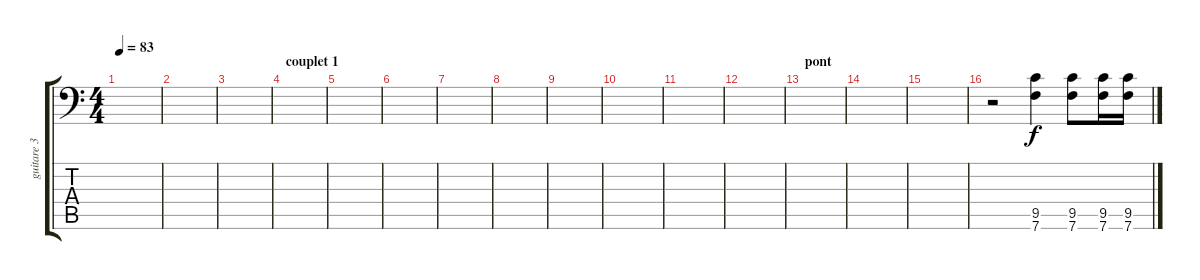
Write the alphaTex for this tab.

\track ("guitare 3" "guitare 3") {instrument overdrivenguitar}
\staff {score tabs}
\tuning (Bb3 F3 Db3 Ab2 Eb2 Bb1) {hide}
\ts (4 4)
\tempo 83
\clef f4
\ks c
|
|
|
\section ("" "couplet 1")
|
|
|
|
|
|
|
|
|
\section ("" "pont")
|
|
|
r.2 (9.5 7.6).4 (9.5 7.6).8 (9.5 7.6).16 (9.5 7.6).16
